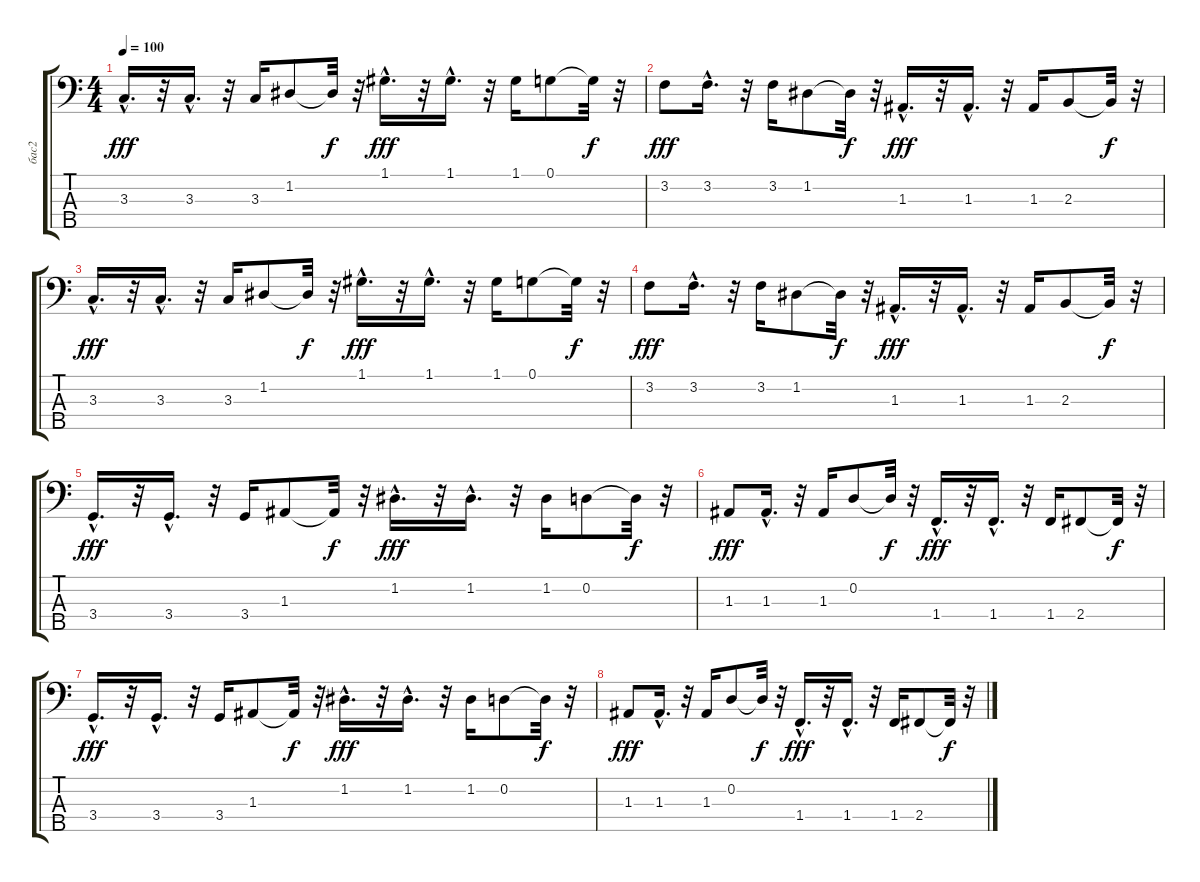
\track ("бас2" "бас2") {instrument electricbassfinger}
\staff {score tabs}
\tuning (G2 D2 A1 E1 B0) {hide}
\ts (4 4)
\tempo 100
\clef f4
\ks c
3.3{hac}.16{d dy fff} r.32 3.3{hac}.16{d} r.32 3.3.16 1.2.8 1.2{t}.32{dy f} r.32 1.1{hac}.16{d dy fff} r.32 1.1{hac}.16{d} r.32 1.1.16 0.1.8 0.1{t}.32{dy f} r.32 |
3.2.8{dy fff} 3.2{hac}.16{d} r.32 3.2.16 1.2.8 1.2{t}.32{dy f} r.32 1.3{hac}.16{d dy fff} r.32 1.3{hac}.16{d} r.32 1.3.16 2.3.8 2.3{t}.32{dy f} r.32 |
3.3{hac}.16{d dy fff} r.32 3.3{hac}.16{d} r.32 3.3.16 1.2.8 1.2{t}.32{dy f} r.32 1.1{hac}.16{d dy fff} r.32 1.1{hac}.16{d} r.32 1.1.16 0.1.8 0.1{t}.32{dy f} r.32 |
3.2.8{dy fff} 3.2{hac}.16{d} r.32 3.2.16 1.2.8 1.2{t}.32{dy f} r.32 1.3{hac}.16{d dy fff} r.32 1.3{hac}.16{d} r.32 1.3.16 2.3.8 2.3{t}.32{dy f} r.32 |
3.4{hac}.16{d dy fff} r.32 3.4{hac}.16{d} r.32 3.4.16 1.3.8 1.3{t}.32{dy f} r.32 1.2{hac}.16{d dy fff} r.32 1.2{hac}.16{d} r.32 1.2.16 0.2.8 0.2{t}.32{dy f} r.32 |
1.3.8{dy fff} 1.3{hac}.16{d} r.32 1.3.16 0.2.8 0.2{t}.32{dy f} r.32 1.4{hac}.16{d dy fff} r.32 1.4{hac}.16{d} r.32 1.4.16 2.4.8 2.4{t}.32{dy f} r.32 |
3.4{hac}.16{d dy fff} r.32 3.4{hac}.16{d} r.32 3.4.16 1.3.8 1.3{t}.32{dy f} r.32 1.2{hac}.16{d dy fff} r.32 1.2{hac}.16{d} r.32 1.2.16 0.2.8 0.2{t}.32{dy f} r.32 |
1.3.8{dy fff} 1.3{hac}.16{d} r.32 1.3.16 0.2.8 0.2{t}.32{dy f} r.32 1.4{hac}.16{d dy fff} r.32 1.4{hac}.16{d} r.32 1.4.16 2.4.8 2.4{t}.32{dy f} r.32
